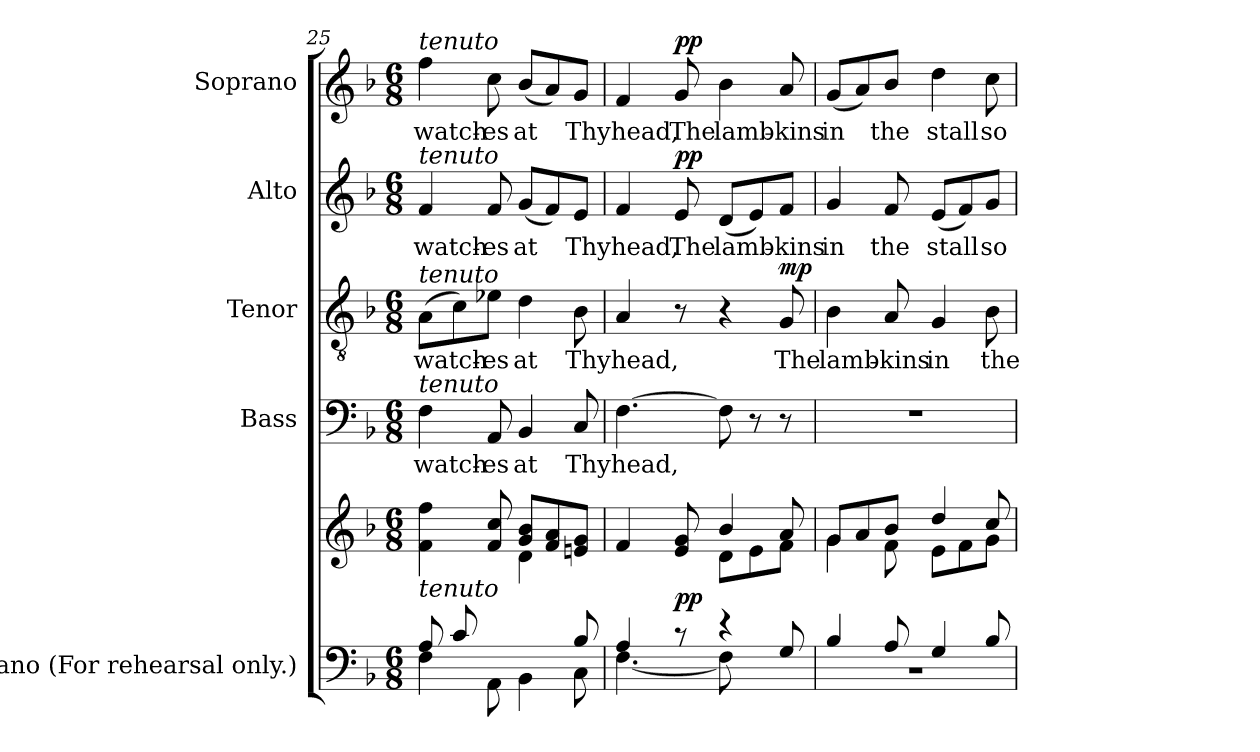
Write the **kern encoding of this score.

**kern	**kern	**dynam	**kern	**text	**kern	**text	**dynam	**kern	**text	**dynam	**kern	**text	**dynam
*part5	*part5	*part5	*part4	*part4	*part3	*part3	*part3	*part2	*part2	*part2	*part1	*part1	*part1
*staff6	*staff5	*staff5/6	*staff4	*staff4	*staff3	*staff3	*staff3	*staff2	*staff2	*staff2	*staff1	*staff1	*staff1
*I"Piano (For  rehearsal only.)	*	*	*I"Bass	*	*I"Tenor	*	*	*I"Alto	*	*	*I"Soprano	*	*
*I'Pno.	*	*	*I'B.	*	*I'T.	*	*	*I'A.	*	*	*I'S.	*	*
*clefF4	*clefG2	*	*clefF4	*	*clefGv2	*	*	*clefG2	*	*	*clefG2	*	*
*	*	*	*	*	*ITrd7c12	*	*	*	*	*	*	*	*
*k[b-]	*k[b-]	*	*k[b-]	*	*k[b-]	*	*	*k[b-]	*	*	*k[b-]	*	*
*F:	*F:	*	*F:	*	*F:	*	*	*F:	*	*	*F:	*	*
*M6/8	*M6/8	*	*M6/8	*	*M6/8	*	*	*M6/8	*	*	*M6/8	*	*
=25	=25	=25	=25	=25	=25	=25	=25	=25	=25	=25	=25	=25	=25
*^	*^	*	*	*	*	*	*	*	*	*	*	*	*
*	*	*	*^	*	*	*	*	*	*	*	*	*	*	*	*
!	!	!	!	!	!	!	!LO:LY:b:color=#000000	!	!	!	!	!	!	!	!	!
!	!	!	!	!	!	!	!	!	!LO:LY:b:color=#000000	!	!	!	!	!	!	!
!	!	!	!	!	!	!	!	!	!	!	!	!LO:LY:b:color=#000000	!	!	!	!
!	!	!	!	!	!	!	!	!	!	!	!	!	!	!LO:TX:a:i:t=tenuto	!	!
!	!	!	!	!	!	!	!	!	!	!	!LO:TX:a:i:t=tenuto	!	!	!	!	!
!	!	!	!	!	!	!	!	!LO:TX:a:i:t=tenuto	!	!	!	!	!	!	!	!
!	!	!	!	!	!	!LO:TX:a:i:t=tenuto	!	!	!	!	!	!	!	!	!	!
!	!	!LO:TX:b:i:t=tenuto	!	!	!	!	!	!	!	!	!	!	!	!	!	!
!	!	!	!	!	!	!	!	!	!	!	!	!	!	!	!LO:LY:b:color=#000000	!
8Ai/L	4Fi\	4fi\ 4ffi	4.ryy	4ryy	.	4Fi\	watch-	(8AAi\L	watch-	.	4fi/	watch-	.	4ffi\	watch-	.
8ci/	.	.	.	.	.	.	.	8Ci\)	.	.	.	.	.	.	.	.
!	!	!	!	!	!	!	!LO:LY:b:color=#000000	!	!	!	!	!	!	!	!	!
!	!	!	!	!	!	!	!	!	!LO:LY:b:color=#000000	!	!	!	!	!	!	!
!	!	!	!	!	!	!	!	!	!	!	!	!LO:LY:b:color=#000000	!	!	!	!
!	!	!	!	!	!	!	!	!	!	!	!	!	!	!	!LO:LY:b:color=#000000	!
8ryy	8AAi\	8fi/ 8cci	.	8e-Xi\J	.	8AAi/	-es	8E-Xi\J	-es	.	8fi/	-es	.	8cci\	-es	.
!	!	!	!	!	!	!	!LO:LY:b:color=#000000	!	!	!	!	!	!	!	!	!
!	!	!	!	!	!	!	!	!	!LO:LY:b:color=#000000	!	!	!	!	!	!	!
!	!	!	!	!	!	!	!	!	!	!	!	!LO:LY:b:color=#000000	!	!	!	!
!	!	!	!	!	!	!	!	!	!	!	!	!	!	!	!LO:LY:b:color=#000000	!
4ryy	4BB-i\	8gi/ 8b-iL	4di\	4.ryy	.	4BB-i/	at	4Di\	at	.	(8gi/L	at	.	(8b-i/L	at	.
.	.	8fi/ 8ai	.	.	.	.	.	.	.	.	8fi/)	.	.	8ai/)	.	.
!	!	!	!	!	!	!	!LO:LY:b:color=#000000	!	!	!	!	!	!	!	!	!
!	!	!	!	!	!	!	!	!	!LO:LY:b:color=#000000	!	!	!	!	!	!	!
!	!	!	!	!	!	!	!	!	!	!	!	!LO:LY:b:color=#000000	!	!	!	!
!	!	!	!	!	!	!	!	!	!	!	!	!	!	!	!LO:LY:b:color=#000000	!
8B-i/	8Ci\	8ei/ 8giJ	8ryy	.	.	8Ci/	Thy	8BB-i\	Thy	.	8ei/J	Thy	.	8gi/J	Thy	.
*	*	*	*v	*v	*	*	*	*	*	*	*	*	*	*	*	*
=26	=26	=26	=26	=26	=26	=26	=26	=26	=26	=26	=26	=26	=26	=26	=26
!	!	!	!	!	!	!LO:LY:b:color=#000000	!	!	!	!	!	!	!	!	!
!	!	!	!	!	!	!	!	!LO:LY:b:color=#000000	!	!	!	!	!	!	!
!	!	!	!	!	!	!	!	!	!	!	!LO:LY:b:color=#000000	!	!	!	!
!	!	!	!	!	!	!	!	!	!	!	!	!	!	!LO:LY:b:color=#000000	!
4Ai/	[<4.Fi\	4fi/	4.ryy	.	[>4.Fi\	head,	4AAi/	head,	.	4fi/	head,	.	4fi/	head,	.
!	!	!	!	!	!	!	!	!	!	!	!LO:LY:b:color=#000000	!	!	!	!
!	!	!	!	!	!	!	!	!	!	!	!	!	!	!LO:LY:b:color=#000000	!
8r	.	8ei/ 8gi	.	pp	.	.	8r	.	.	8ei/	The	pp	8gi/	The	pp
!	!	!	!	!	!	!	!	!	!	!	!LO:LY:b:color=#000000	!	!	!	!
!	!	!	!	!	!	!	!	!	!	!	!	!	!	!LO:LY:b:color=#000000	!
4r	8Fi\]	4b-i/	8di\L	.	8Fi\]	.	4r	.	.	(8di/L	lamb-	.	4b-i\	lamb-	.
.	4ryy	.	8ei\	.	8r	.	.	.	.	8ei/)	.	.	.	.	.
!	!	!	!	!	!	!	!	!LO:LY:b:color=#000000	!	!	!	!	!	!	!
!	!	!	!	!	!	!	!	!	!	!	!LO:LY:b:color=#000000	!	!	!	!
!	!	!	!	!	!	!	!	!	!	!	!	!	!	!LO:LY:b:color=#000000	!
8Gi/	.	8ai/	8fi\J	.	8r	.	8GGi/	The	mp	8fi/J	-kins	.	8ai/	-kins	.
!!LO:PB:g=z
=27	=27	=27	=27	=27	=27	=27	=27	=27	=27	=27	=27	=27	=27	=27	=27
!	!LO:N:vis=1	!	!	!	!LO:N:vis=1	!	!	!	!	!	!	!	!	!	!
!	!	!	!	!	!	!	!	!LO:LY:b:color=#000000	!	!	!	!	!	!	!
!	!	!	!	!	!	!	!	!	!	!	!LO:LY:b:color=#000000	!	!	!	!
!	!	!	!	!	!	!	!	!	!	!	!	!	!	!LO:LY:b:color=#000000	!
4B-i/	2.r	8gi/L	4gi\	.	2.r	.	4BB-i\	lamb-	.	4gi/	in	.	(8gi/L	in	.
.	.	8ai/	.	.	.	.	.	.	.	.	.	.	8ai/)	.	.
!	!	!	!	!	!	!	!	!LO:LY:b:color=#000000	!	!	!	!	!	!	!
!	!	!	!	!	!	!	!	!	!	!	!LO:LY:b:color=#000000	!	!	!	!
!	!	!	!	!	!	!	!	!	!	!	!	!	!	!LO:LY:b:color=#000000	!
8Ai/	.	8b-i/J	8fi\	.	.	.	8AAi/	-kins	.	8fi/	the	.	8b-i/J	the	.
!	!	!	!	!	!	!	!	!LO:LY:b:color=#000000	!	!	!	!	!	!	!
!	!	!	!	!	!	!	!	!	!	!	!LO:LY:b:color=#000000	!	!	!	!
!	!	!	!	!	!	!	!	!	!	!	!	!	!	!LO:LY:b:color=#000000	!
4Gi/	.	4ddi/	8ei\L	.	.	.	4GGi/	in	.	(8ei/L	stall	.	4ddi\	stall	.
.	.	.	8fi\	.	.	.	.	.	.	8fi/)	.	.	.	.	.
!	!	!	!	!	!	!	!	!LO:LY:b:color=#000000	!	!	!	!	!	!	!
!	!	!	!	!	!	!	!	!	!	!	!LO:LY:b:color=#000000	!	!	!	!
!	!	!	!	!	!	!	!	!	!	!	!	!	!	!LO:LY:b:color=#000000	!
8B-i/	.	8cci/	8gi\J	.	.	.	8BB-i\	the	.	8gi/J	so	.	8cci\	so	.
*v	*v	*	*	*	*	*	*	*	*	*	*	*	*	*	*
*	*v	*v	*	*	*	*	*	*	*	*	*	*	*	*
=	=	=	=	=	=	=	=	=	=	=	=	=	=
*-	*-	*-	*-	*-	*-	*-	*-	*-	*-	*-	*-	*-	*-
